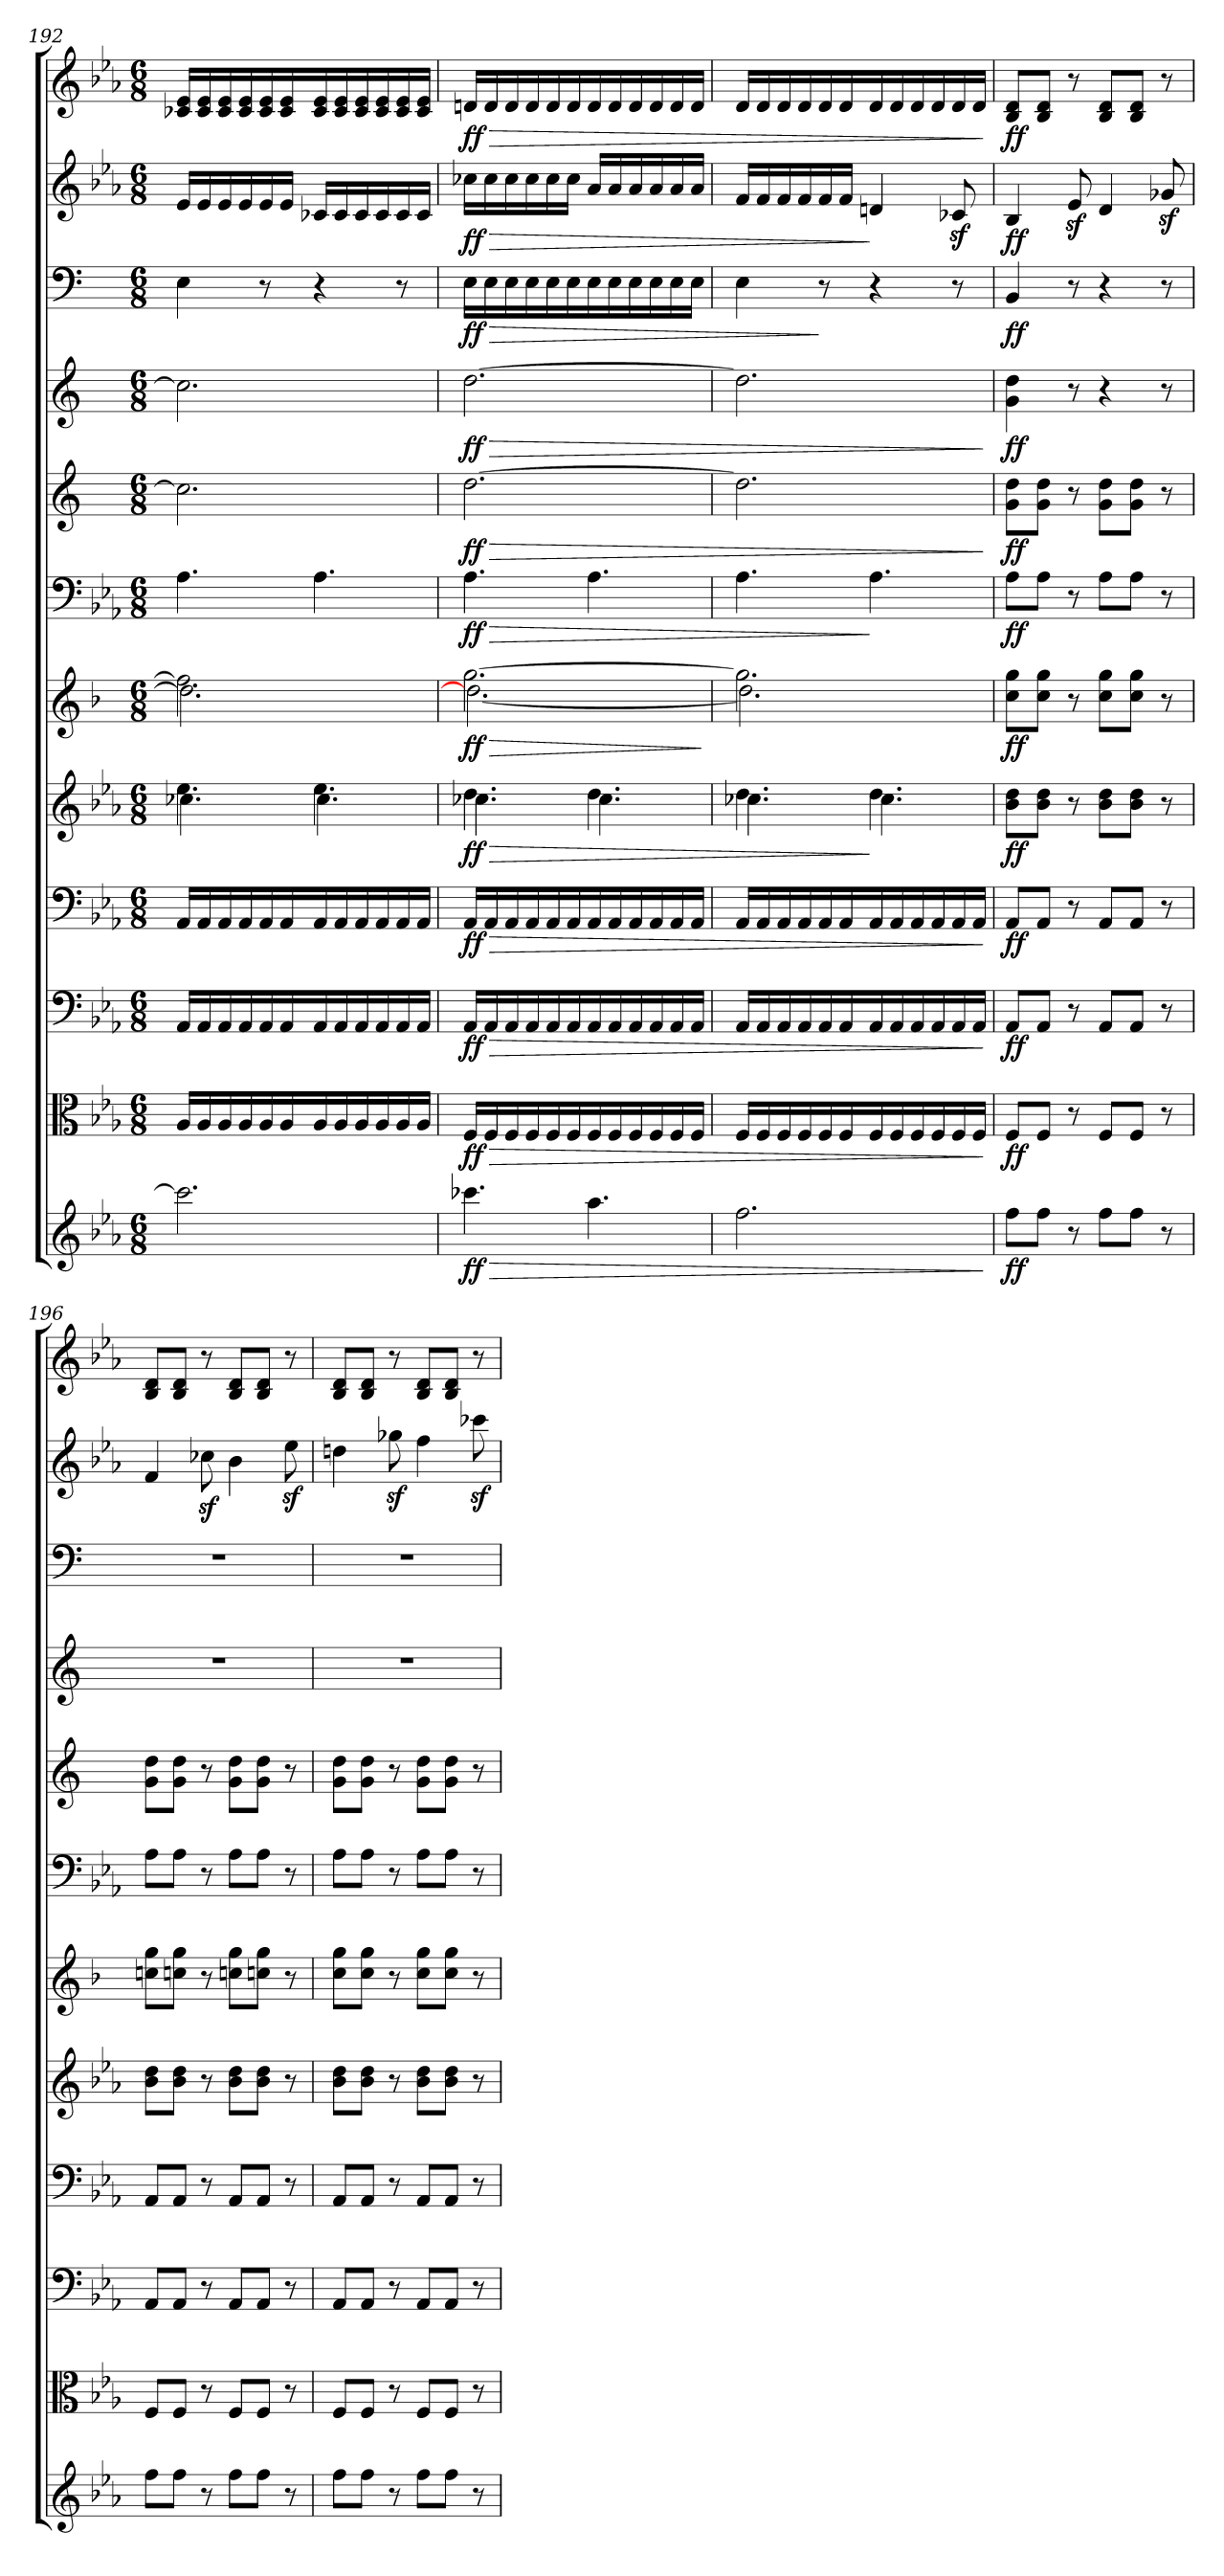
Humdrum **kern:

**kern	**dynam	**kern	**dynam	**kern	**dynam	**kern	**dynam	**kern	**dynam	**kern	**dynam	**kern	**dynam	**kern	**dynam	**kern	**dynam	**kern	**dynam	**kern	**dynam	**kern	**dynam
*part12	*part12	*part11	*part11	*part10	*part10	*part9	*part9	*part8	*part8	*part7	*part7	*part6	*part6	*part5	*part5	*part4	*part4	*part3	*part3	*part2	*part2	*part1	*part1
*staff12	*staff12	*staff11	*staff11	*staff10	*staff10	*staff9	*staff9	*staff8	*staff8	*staff7	*staff7	*staff6	*staff6	*staff5	*staff5	*staff4	*staff4	*staff3	*staff3	*staff2	*staff2	*staff1	*staff1
*clefG2	*	*clefC3	*	*clefF4	*	*clefF4	*	*clefG2	*	*clefG2	*	*clefF4	*	*clefG2	*	*clefG2	*	*clefF4	*	*clefG2	*	*clefG2	*
*k[b-e-a-]	*	*k[b-e-a-]	*	*k[b-e-a-]	*	*k[b-e-a-]	*	*k[b-e-a-]	*	*k[b-]	*	*k[b-e-a-]	*	*k[]	*	*k[]	*	*k[]	*	*k[b-e-a-]	*	*k[b-e-a-]	*
*c:	*	*c:	*	*c:	*	*c:	*	*c:	*	*	*	*c:	*	*	*	*	*	*	*	*c:	*	*c:	*
*M6/8	*	*M6/8	*	*M6/8	*	*M6/8	*	*M6/8	*	*M6/8	*	*M6/8	*	*M6/8	*	*M6/8	*	*M6/8	*	*M6/8	*	*M6/8	*
=192	=192	=192	=192	=192	=192	=192	=192	=192	=192	=192	=192	=192	=192	=192	=192	=192	=192	=192	=192	=192	=192	=192	=192
*	*	*	*	*	*	*	*	*^	*	*^	*	*	*	*	*	*	*	*	*	*	*	*	*
2.ccc-\]	.	16A-/LL	.	16AA-/LL	.	16AA-/LL	.	4.ee-\	4.cc-X\	.	2.ff\]	2.dd-\]	.	4.A-\	.	2.cc\]	.	2.cc\]	.	4E\	.	16e-/LL	.	16c-X/ 16e-/LL	.
.	.	16A-/	.	16AA-/	.	16AA-/	.	.	.	.	.	.	.	.	.	.	.	.	.	.	.	16e-/	.	16c-/ 16e-/	.
.	.	16A-/	.	16AA-/	.	16AA-/	.	.	.	.	.	.	.	.	.	.	.	.	.	.	.	16e-/	.	16c-/ 16e-/	.
.	.	16A-/	.	16AA-/	.	16AA-/	.	.	.	.	.	.	.	.	.	.	.	.	.	.	.	16e-/	.	16c-/ 16e-/	.
.	.	16A-/	.	16AA-/	.	16AA-/	.	.	.	.	.	.	.	.	.	.	.	.	.	8r	.	16e-/	.	16c-/ 16e-/	.
.	.	16A-/	.	16AA-/	.	16AA-/	.	.	.	.	.	.	.	.	.	.	.	.	.	.	.	16e-/JJ	.	16c-/ 16e-/	.
.	.	16A-/	.	16AA-/	.	16AA-/	.	4.ee-\	4.cc-\	.	.	.	.	4.A-\	.	.	.	.	.	4r	.	16c-X/LL	.	16c-/ 16e-/	.
.	.	16A-/	.	16AA-/	.	16AA-/	.	.	.	.	.	.	.	.	.	.	.	.	.	.	.	16c-/	.	16c-/ 16e-/	.
.	.	16A-/	.	16AA-/	.	16AA-/	.	.	.	.	.	.	.	.	.	.	.	.	.	.	.	16c-/	.	16c-/ 16e-/	.
.	.	16A-/	.	16AA-/	.	16AA-/	.	.	.	.	.	.	.	.	.	.	.	.	.	.	.	16c-/	.	16c-/ 16e-/	.
.	.	16A-/	.	16AA-/	.	16AA-/	.	.	.	.	.	.	.	.	.	.	.	.	.	8r	.	16c-/	.	16c-/ 16e-/	.
.	.	16A-/JJ	.	16AA-/JJ	.	16AA-/JJ	.	.	.	.	.	.	.	.	.	.	.	.	.	.	.	16c-/JJ	.	16c-/ 16e-/JJ	.
=193	=193	=193	=193	=193	=193	=193	=193	=193	=193	=193	=193	=193	=193	=193	=193	=193	=193	=193	=193	=193	=193	=193	=193	=193	=193
!	!LO:HP:b	!	!LO:HP:b	!	!LO:HP:b	!	!LO:HP:b	!	!	!LO:HP:b	!	!	!LO:HP:b	!	!LO:HP:b	!	!LO:HP:b	!	!LO:HP:b	!	!LO:HP:b	!	!LO:HP:b	!	!LO:HP:b
4.ccc-X\	> ff	16F/LL	> ff	16AA-/LL	> ff	16AA-/LL	> ff	4.dd\	4.cc-X\	> ff	[2.gg\	2.dd-\_	> ff	4.A-\	> ff	[2.dd\	> ff	[2.dd\	> ff	16E\LL	> ff	16cc-X\LL	> ff	16dn/LL	> ff
.	.	16F/	.	16AA-/	.	16AA-/	.	.	.	.	.	.	.	.	.	.	.	.	.	16E\	.	16cc-\	.	16d/	.
.	.	16F/	.	16AA-/	.	16AA-/	.	.	.	.	.	.	.	.	.	.	.	.	.	16E\	.	16cc-\	.	16d/	.
.	.	16F/	.	16AA-/	.	16AA-/	.	.	.	.	.	.	.	.	.	.	.	.	.	16E\	.	16cc-\	.	16d/	.
.	.	16F/	.	16AA-/	.	16AA-/	.	.	.	.	.	.	.	.	.	.	.	.	.	16E\	.	16cc-\	.	16d/	.
.	.	16F/	.	16AA-/	.	16AA-/	.	.	.	.	.	.	.	.	.	.	.	.	.	16E\	.	16cc-\JJ	.	16d/	.
4.aa-\	.	16F/	.	16AA-/	.	16AA-/	.	4.dd\	4.cc-\	.	.	.	.	4.A-\	.	.	.	.	.	16E\	.	16a-/LL	.	16d/	.
.	.	16F/	.	16AA-/	.	16AA-/	.	.	.	.	.	.	.	.	.	.	.	.	.	16E\	.	16a-/	.	16d/	.
.	.	16F/	.	16AA-/	.	16AA-/	.	.	.	.	.	.	.	.	.	.	.	.	.	16E\	.	16a-/	.	16d/	.
.	.	16F/	.	16AA-/	.	16AA-/	.	.	.	.	.	.	.	.	.	.	.	.	.	16E\	.	16a-/	.	16d/	.
.	.	16F/	.	16AA-/	.	16AA-/	.	.	.	.	.	.	.	.	.	.	.	.	.	16E\	.	16a-/	.	16d/	.
.	.	16F/JJ	.	16AA-/JJ	.	16AA-/JJ	.	.	.	.	.	.	.	.	.	.	.	.	.	16E\JJ	.	16a-/JJ	.	16d/JJ	.
*	*	*	*	*	*	*	*	*v	*v	*	*	*	*	*	*	*	*	*	*	*	*	*	*	*	*
*	*	*	*	*	*	*	*	*	*	*v	*v	*	*	*	*	*	*	*	*	*	*	*	*	*
.	.	.	.	.	.	.	.	.	.	.	]	.	.	.	.	.	.	.	.	.	.	.	.
=194	=194	=194	=194	=194	=194	=194	=194	=194	=194	=194	=194	=194	=194	=194	=194	=194	=194	=194	=194	=194	=194	=194	=194
*	*	*	*	*	*	*	*	*^	*	*^	*	*	*	*	*	*	*	*	*	*	*	*	*
2.ff\	.	16F/LL	.	16AA-/LL	.	16AA-/LL	.	4.dd\	4.cc-X\	.	2.gg\]	2.dd-\]	.	4.A-\	.	2.dd\]	.	2.dd\]	.	4E\	.	16f/LL	.	16d/LL	.
.	.	16F/	.	16AA-/	.	16AA-/	.	.	.	.	.	.	.	.	.	.	.	.	.	.	.	16f/	.	16d/	.
.	.	16F/	.	16AA-/	.	16AA-/	.	.	.	.	.	.	.	.	.	.	.	.	.	.	.	16f/	.	16d/	.
.	.	16F/	.	16AA-/	.	16AA-/	.	.	.	.	.	.	.	.	.	.	.	.	.	.	.	16f/	.	16d/	.
.	.	16F/	.	16AA-/	.	16AA-/	.	.	.	.	.	.	.	.	.	.	.	.	.	8r	]	16f/	.	16d/	.
.	.	16F/	.	16AA-/	.	16AA-/	.	.	.	.	.	.	.	.	.	.	.	.	.	.	.	16f/JJ	.	16d/	.
.	.	16F/	.	16AA-/	.	16AA-/	.	4.dd\	4.cc-\	]	.	.	.	4.A-\	]	.	.	.	.	4r	.	4dn/	]	16d/	.
.	.	16F/	.	16AA-/	.	16AA-/	.	.	.	.	.	.	.	.	.	.	.	.	.	.	.	.	.	16d/	.
.	.	16F/	.	16AA-/	.	16AA-/	.	.	.	.	.	.	.	.	.	.	.	.	.	.	.	.	.	16d/	.
.	.	16F/	.	16AA-/	.	16AA-/	.	.	.	.	.	.	.	.	.	.	.	.	.	.	.	.	.	16d/	.
.	.	16F/	.	16AA-/	.	16AA-/	.	.	.	.	.	.	.	.	.	.	.	.	.	8r	.	8c-Xz/	.	16d/	.
.	.	16F/JJ	.	16AA-/JJ	.	16AA-/JJ	.	.	.	.	.	.	.	.	.	.	.	.	.	.	.	.	.	16d/JJ	.
*	*	*	*	*	*	*	*	*v	*v	*	*	*	*	*	*	*	*	*	*	*	*	*	*	*	*
*	*	*	*	*	*	*	*	*	*	*v	*v	*	*	*	*	*	*	*	*	*	*	*	*	*
.	]	.	]	.	]	.	]	.	.	.	.	.	.	.	]	.	]	.	.	.	.	.	]
=195	=195	=195	=195	=195	=195	=195	=195	=195	=195	=195	=195	=195	=195	=195	=195	=195	=195	=195	=195	=195	=195	=195	=195
8ff\L	ff	8F/L	ff	8AA-/L	ff	8AA-/L	ff	8b-\ 8dd\L	ff	8cc\ 8gg\L	ff	8A-\L	ff	8g\ 8dd\L	ff	4g\ 4dd\	ff	4BB/	ff	4B-/	ff	8B-/ 8d/L	ff
8ff\J	.	8F/J	.	8AA-/J	.	8AA-/J	.	8b-\ 8dd\J	.	8cc\ 8gg\J	.	8A-\J	.	8g\ 8dd\J	.	.	.	.	.	.	.	8B-/ 8d/J	.
8r	.	8r	.	8r	.	8r	.	8r	.	8r	.	8r	.	8r	.	8r	.	8r	.	8e-z/	.	8r	.
8ff\L	.	8F/L	.	8AA-/L	.	8AA-/L	.	8b-\ 8dd\L	.	8cc\ 8gg\L	.	8A-\L	.	8g\ 8dd\L	.	4r	.	4r	.	4d/	.	8B-/ 8d/L	.
8ff\J	.	8F/J	.	8AA-/J	.	8AA-/J	.	8b-\ 8dd\J	.	8cc\ 8gg\J	.	8A-\J	.	8g\ 8dd\J	.	.	.	.	.	.	.	8B-/ 8d/J	.
8r	.	8r	.	8r	.	8r	.	8r	.	8r	.	8r	.	8r	.	8r	.	8r	.	8g-Xz/	.	8r	.
=196	=196	=196	=196	=196	=196	=196	=196	=196	=196	=196	=196	=196	=196	=196	=196	=196	=196	=196	=196	=196	=196	=196	=196
8ff\L	.	8F/L	.	8AA-/L	.	8AA-/L	.	8b-\ 8dd\L	.	8ccn\ 8gg\L	.	8A-\L	.	8g\ 8dd\L	.	2.r	.	2.r	.	4f/	.	8B-/ 8d/L	.
8ff\J	.	8F/J	.	8AA-/J	.	8AA-/J	.	8b-\ 8dd\J	.	8ccn\ 8gg\J	.	8A-\J	.	8g\ 8dd\J	.	.	.	.	.	.	.	8B-/ 8d/J	.
8r	.	8r	.	8r	.	8r	.	8r	.	8r	.	8r	.	8r	.	.	.	.	.	8cc-Xz\	.	8r	.
8ff\L	.	8F/L	.	8AA-/L	.	8AA-/L	.	8b-\ 8dd\L	.	8ccn\ 8gg\L	.	8A-\L	.	8g\ 8dd\L	.	.	.	.	.	4b-\	.	8B-/ 8d/L	.
8ff\J	.	8F/J	.	8AA-/J	.	8AA-/J	.	8b-\ 8dd\J	.	8ccn\ 8gg\J	.	8A-\J	.	8g\ 8dd\J	.	.	.	.	.	.	.	8B-/ 8d/J	.
8r	.	8r	.	8r	.	8r	.	8r	.	8r	.	8r	.	8r	.	.	.	.	.	8ee-z\	.	8r	.
=197	=197	=197	=197	=197	=197	=197	=197	=197	=197	=197	=197	=197	=197	=197	=197	=197	=197	=197	=197	=197	=197	=197	=197
8ff\L	.	8F/L	.	8AA-/L	.	8AA-/L	.	8b-\ 8dd\L	.	8cc\ 8gg\L	.	8A-\L	.	8g\ 8dd\L	.	2.r	.	2.r	.	4ddn\	.	8B-/ 8d/L	.
8ff\J	.	8F/J	.	8AA-/J	.	8AA-/J	.	8b-\ 8dd\J	.	8cc\ 8gg\J	.	8A-\J	.	8g\ 8dd\J	.	.	.	.	.	.	.	8B-/ 8d/J	.
8r	.	8r	.	8r	.	8r	.	8r	.	8r	.	8r	.	8r	.	.	.	.	.	8gg-Xz\	.	8r	.
8ff\L	.	8F/L	.	8AA-/L	.	8AA-/L	.	8b-\ 8dd\L	.	8cc\ 8gg\L	.	8A-\L	.	8g\ 8dd\L	.	.	.	.	.	4ff\	.	8B-/ 8d/L	.
8ff\J	.	8F/J	.	8AA-/J	.	8AA-/J	.	8b-\ 8dd\J	.	8cc\ 8gg\J	.	8A-\J	.	8g\ 8dd\J	.	.	.	.	.	.	.	8B-/ 8d/J	.
8r	.	8r	.	8r	.	8r	.	8r	.	8r	.	8r	.	8r	.	.	.	.	.	8ccc-Xz\	.	8r	.
=	=	=	=	=	=	=	=	=	=	=	=	=	=	=	=	=	=	=	=	=	=	=	=
*-	*-	*-	*-	*-	*-	*-	*-	*-	*-	*-	*-	*-	*-	*-	*-	*-	*-	*-	*-	*-	*-	*-	*-
